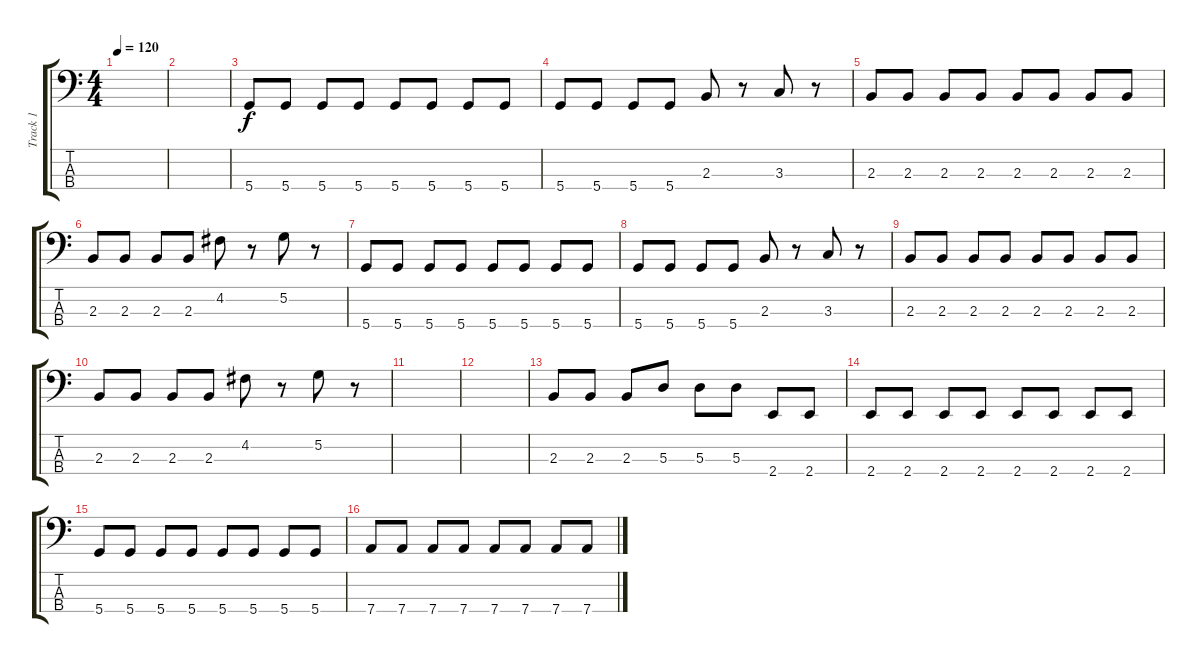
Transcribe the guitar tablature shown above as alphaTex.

\track ("Track 1" "Track 1") {instrument electricbassfinger}
\staff {score tabs}
\tuning (G2 D2 A1 D1) {hide}
\ts (4 4)
\tempo 120
\clef f4
\ks c
|
|
5.4.8 5.4.8 5.4.8 5.4.8 5.4.8 5.4.8 5.4.8 5.4.8 |
5.4.8 5.4.8 5.4.8 5.4.8 2.3.8 r.8 3.3.8 r.8 |
2.3.8 2.3.8 2.3.8 2.3.8 2.3.8 2.3.8 2.3.8 2.3.8 |
2.3.8 2.3.8 2.3.8 2.3.8 4.2.8 r.8 5.2.8 r.8 |
5.4.8 5.4.8 5.4.8 5.4.8 5.4.8 5.4.8 5.4.8 5.4.8 |
5.4.8 5.4.8 5.4.8 5.4.8 2.3.8 r.8 3.3.8 r.8 |
2.3.8 2.3.8 2.3.8 2.3.8 2.3.8 2.3.8 2.3.8 2.3.8 |
2.3.8 2.3.8 2.3.8 2.3.8 4.2.8 r.8 5.2.8 r.8 |
|
|
2.3.8 2.3.8 2.3.8 5.3.8 5.3.8 5.3.8 2.4.8 2.4.8 |
2.4.8 2.4.8 2.4.8 2.4.8 2.4.8 2.4.8 2.4.8 2.4.8 |
5.4.8 5.4.8 5.4.8 5.4.8 5.4.8 5.4.8 5.4.8 5.4.8 |
7.4.8 7.4.8 7.4.8 7.4.8 7.4.8 7.4.8 7.4.8 7.4.8
